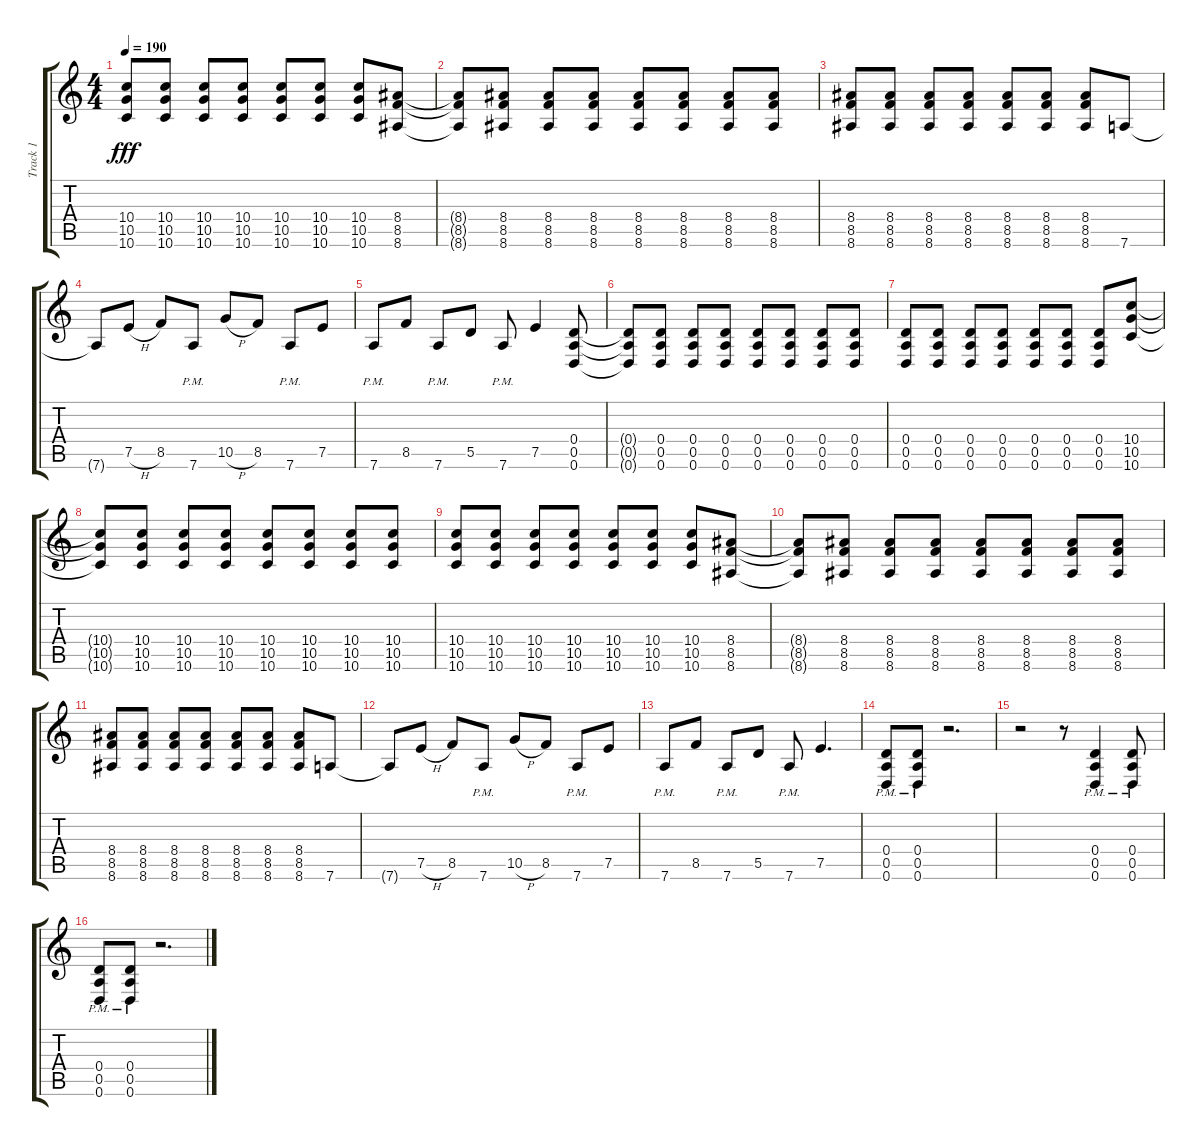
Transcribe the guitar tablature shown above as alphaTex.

\track ("Track 1" "Track 1") {instrument distortionguitar}
\staff {score tabs}
\tuning (E4 B3 G3 D3 A2 D2) {hide}
\ts (4 4)
\tempo 190
\clef g2
\ks c
(10.4 10.5 10.6).8{dy fff} (10.4 10.5 10.6).8 (10.4 10.5 10.6).8 (10.4 10.5 10.6).8 (10.4 10.5 10.6).8 (10.4 10.5 10.6).8 (10.4 10.5 10.6).8 (8.4 8.5 8.6).8 |
(8.4{t} 8.5{t} 8.6{t}).8 (8.4 8.5 8.6).8 (8.4 8.5 8.6).8 (8.4 8.5 8.6).8 (8.4 8.5 8.6).8 (8.4 8.5 8.6).8 (8.4 8.5 8.6).8 (8.4 8.5 8.6).8 |
(8.4 8.5 8.6).8 (8.4 8.5 8.6).8 (8.4 8.5 8.6).8 (8.4 8.5 8.6).8 (8.4 8.5 8.6).8 (8.4 8.5 8.6).8 (8.4 8.5 8.6).8 7.6.8 |
7.6{t}.8 7.5{h}.8 8.5.8 7.6{pm}.8 10.5{h}.8 8.5.8 7.6{pm}.8 7.5.8 |
7.6{pm}.8 8.5.8 7.6{pm}.8 5.5.8 7.6{pm}.8 7.5.4 (0.4 0.5 0.6).8 |
(0.4{t} 0.5{t} 0.6{t}).8 (0.4 0.5 0.6).8 (0.4 0.5 0.6).8 (0.4 0.5 0.6).8 (0.4 0.5 0.6).8 (0.4 0.5 0.6).8 (0.4 0.5 0.6).8 (0.4 0.5 0.6).8 |
(0.4 0.5 0.6).8 (0.4 0.5 0.6).8 (0.4 0.5 0.6).8 (0.4 0.5 0.6).8 (0.4 0.5 0.6).8 (0.4 0.5 0.6).8 (0.4 0.5 0.6).8 (10.4 10.5 10.6).8 |
(10.4{t} 10.5{t} 10.6{t}).8 (10.4 10.5 10.6).8 (10.4 10.5 10.6).8 (10.4 10.5 10.6).8 (10.4 10.5 10.6).8 (10.4 10.5 10.6).8 (10.4 10.5 10.6).8 (10.4 10.5 10.6).8 |
(10.4 10.5 10.6).8 (10.4 10.5 10.6).8 (10.4 10.5 10.6).8 (10.4 10.5 10.6).8 (10.4 10.5 10.6).8 (10.4 10.5 10.6).8 (10.4 10.5 10.6).8 (8.4 8.5 8.6).8 |
(8.4{t} 8.5{t} 8.6{t}).8 (8.4 8.5 8.6).8 (8.4 8.5 8.6).8 (8.4 8.5 8.6).8 (8.4 8.5 8.6).8 (8.4 8.5 8.6).8 (8.4 8.5 8.6).8 (8.4 8.5 8.6).8 |
(8.4 8.5 8.6).8 (8.4 8.5 8.6).8 (8.4 8.5 8.6).8 (8.4 8.5 8.6).8 (8.4 8.5 8.6).8 (8.4 8.5 8.6).8 (8.4 8.5 8.6).8 7.6.8 |
7.6{t}.8 7.5{h}.8 8.5.8 7.6{pm}.8 10.5{h}.8 8.5.8 7.6{pm}.8 7.5.8 |
7.6{pm}.8 8.5.8 7.6{pm}.8 5.5.8 7.6{pm}.8 7.5.4{d} |
(0.4{pm} 0.5{pm} 0.6{pm}).8 (0.4{pm} 0.5{pm} 0.6{pm}).8 r.2{d} |
r.2 r.8 (0.4{pm} 0.5{pm} 0.6{pm}).4 (0.4{pm} 0.5{pm} 0.6{pm}).8 |
(0.4{pm} 0.5{pm} 0.6{pm}).8 (0.4{pm} 0.5{pm} 0.6{pm}).8 r.2{d}
